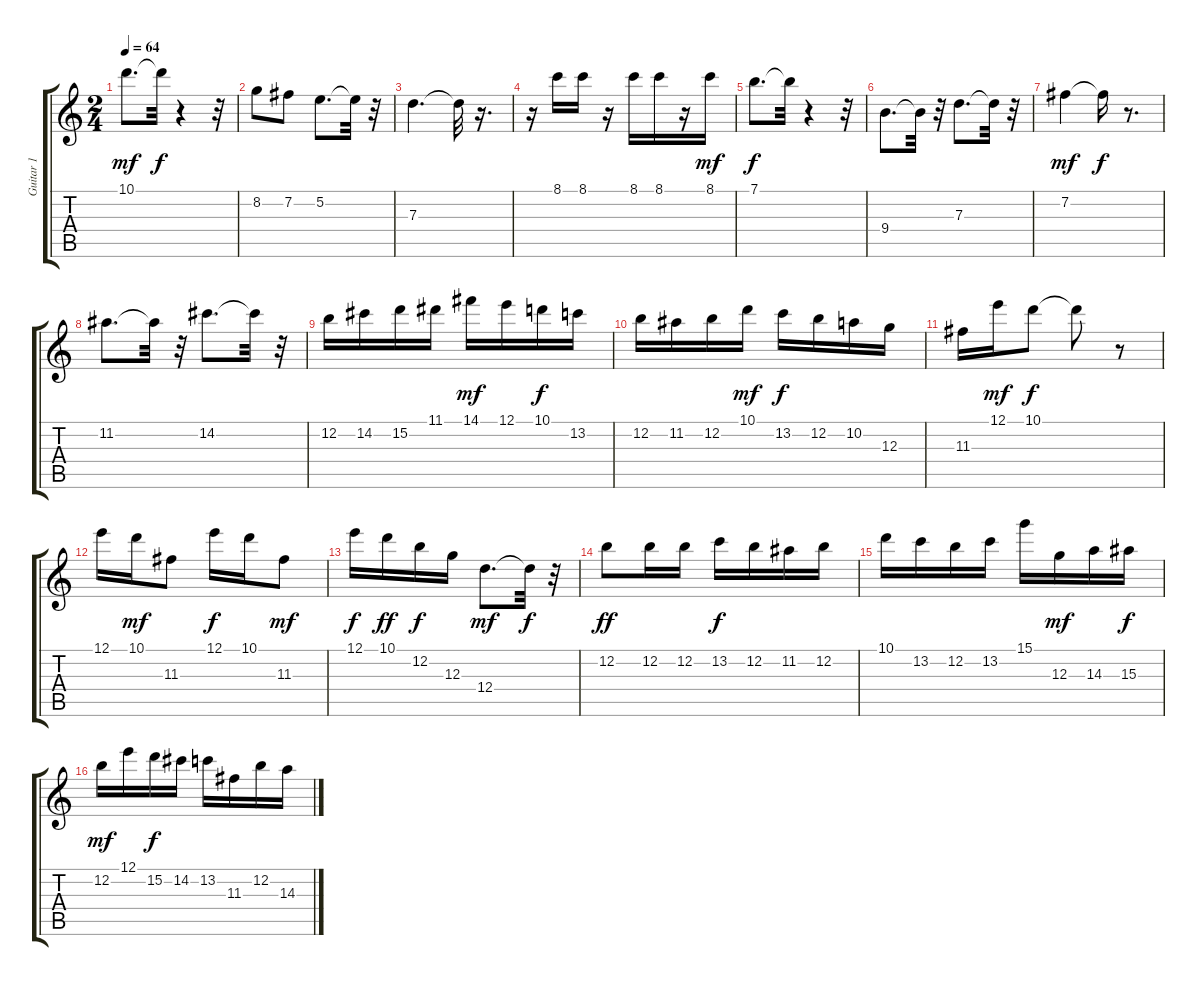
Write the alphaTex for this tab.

\track ("Guitar 1" "Guitar 1") {instrument overdrivenguitar}
\staff {score tabs}
\tuning (E4 B3 G3 D3 A2 E2) {hide}
\ts (2 4)
\tempo 64
\clef g2
\ks c
10.1.8{d dy mf} 10.1{t}.32{dy f} r.4 r.32 |
8.2.8 7.2.8 5.2.8{d} 5.2{t}.32 r.32 |
7.3.4{d} 7.3{t}.32 r.16{d} |
r.16 8.1.16 8.1.16 r.16 8.1.16 8.1.16 r.16 8.1.16{dy mf} |
7.1.8{d dy f} 7.1{t}.32 r.4 r.32 |
9.4.8{d} 9.4{t}.32 r.32 7.3.8{d} 7.3{t}.32 r.32 |
7.2.4{dy mf} 7.2{t}.16{dy f} r.8{d} |
11.2.8{d} 11.2{t}.32 r.32 14.2.8{d} 14.2{t}.32 r.32 |
12.2.16 14.2.16 15.2.16 11.1.16 14.1.16{dy mf} 12.1.16 10.1.16{dy f} 13.2.16 |
12.2.16 11.2.16 12.2.16 10.1.16{dy mf} 13.2.16{dy f} 12.2.16 10.2.16 12.3.16 |
11.3.16 12.1.16{dy mf} 10.1.8{dy f} 10.1{t}.8 r.8 |
12.1.16 10.1.16{dy mf} 11.3.8 12.1.16{dy f} 10.1.16 11.3.8{dy mf} |
12.1.16{dy f} 10.1.16{dy ff} 12.2.16{dy f} 12.3.16 12.4.8{d dy mf} 12.4{t}.32{dy f} r.32 |
12.2.8{dy ff} 12.2.16 12.2.16 13.2.16{dy f} 12.2.16 11.2.16 12.2.16 |
10.1.16 13.2.16 12.2.16 13.2.16 15.1.16 12.3.16{dy mf} 14.3.16 15.3.16{dy f} |
12.2.16{dy mf} 12.1.16 15.2.16{dy f} 14.2.16 13.2.16 11.3.16 12.2.16 14.3.16
